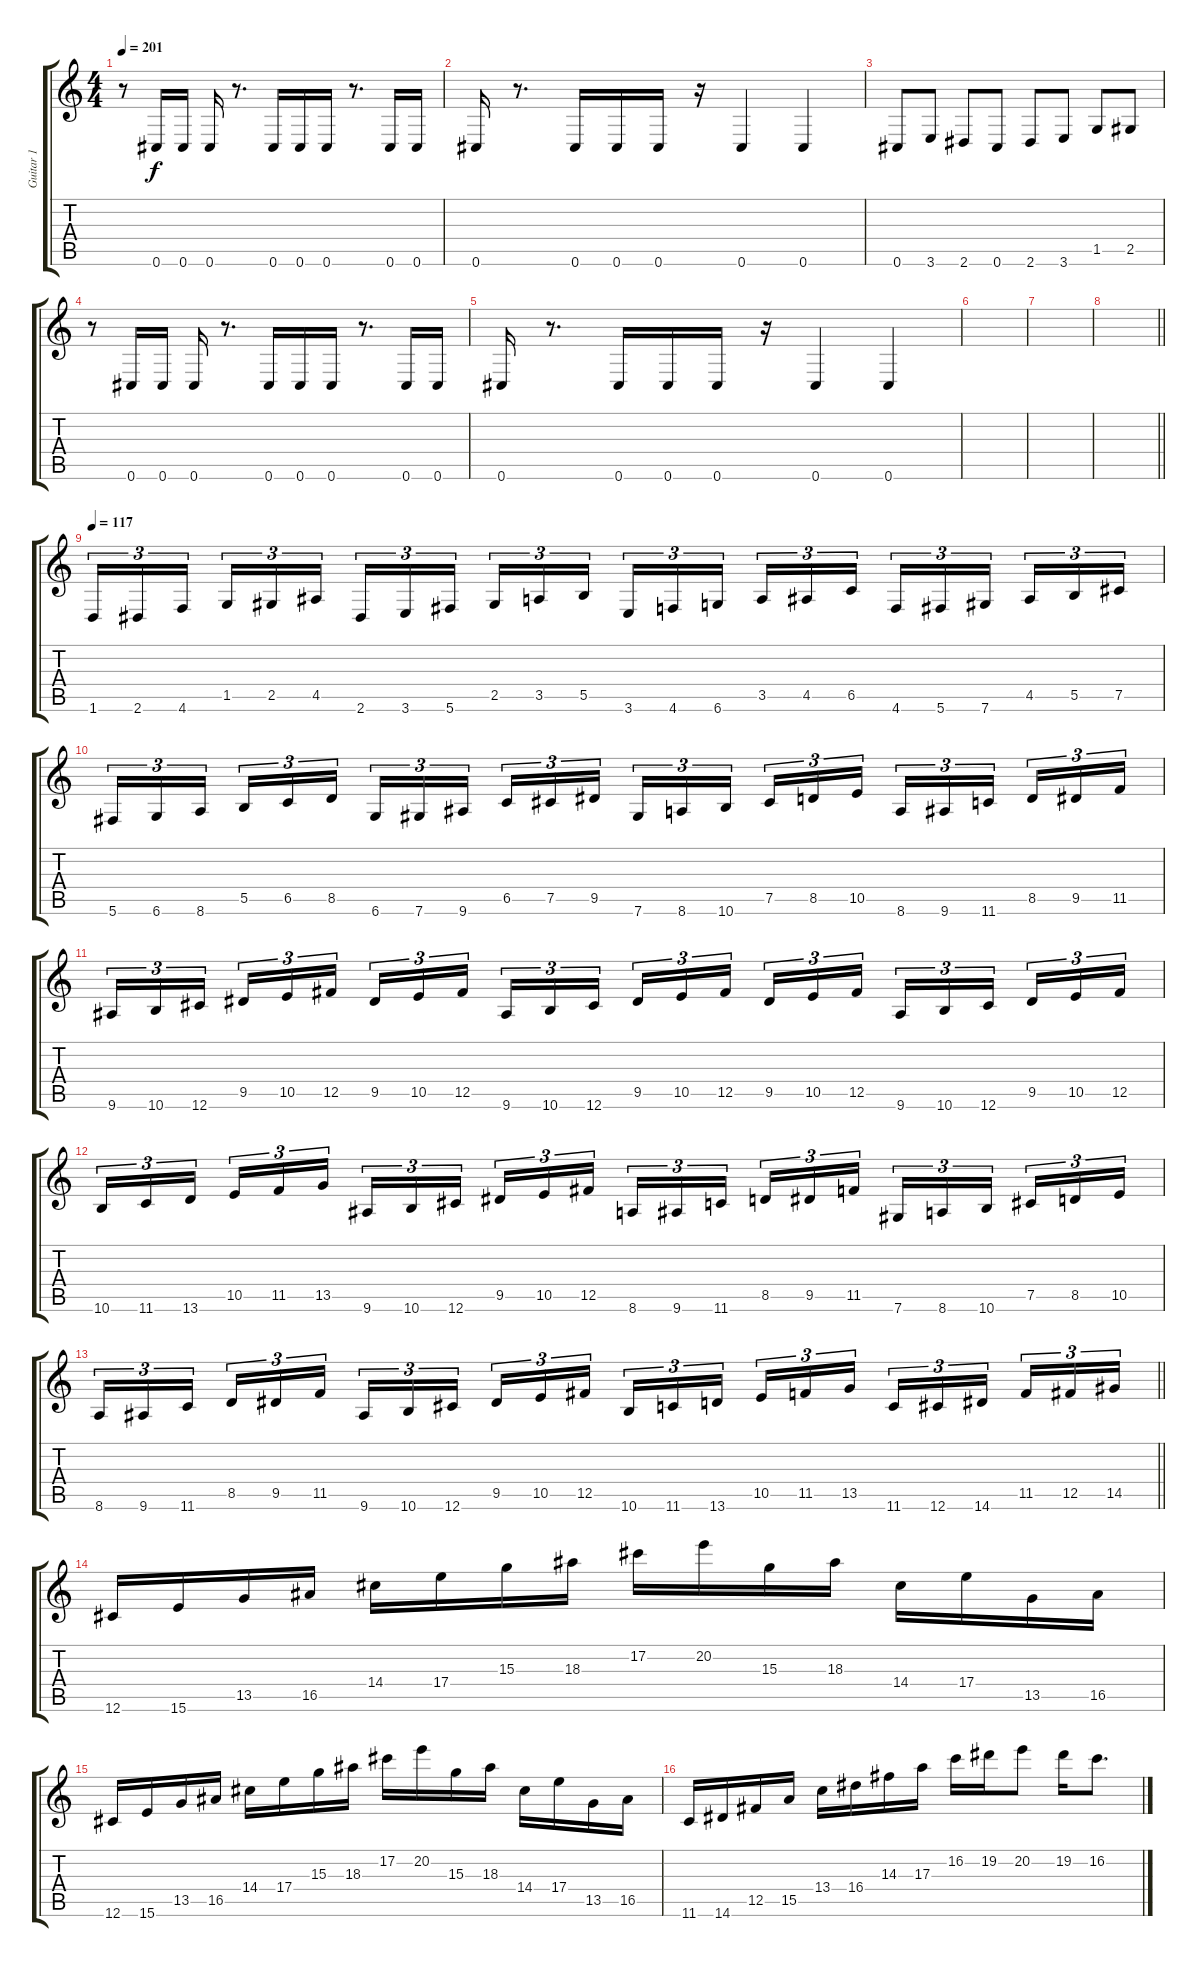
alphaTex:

\track ("Guitar 1" "Guitar 1") {instrument distortionguitar}
\staff {score tabs}
\tuning (Db4 Ab3 E3 B2 Gb2 Db2) {hide}
\ts (4 4)
\tempo 201
\clef g2
\ks c
r.8{dy f} 0.6.16 0.6.16 0.6.16 r.8{d} 0.6.16 0.6.16 0.6.16 r.8{d} 0.6.16 0.6.16 |
0.6.16 r.8{d} 0.6.16 0.6.16 0.6.16 r.16 0.6.4 0.6.4 |
0.6.8 3.6.8 2.6.8 0.6.8 2.6.8 3.6.8 1.5.8 2.5.8 |
r.8 0.6.16 0.6.16 0.6.16 r.8{d} 0.6.16 0.6.16 0.6.16 r.8{d} 0.6.16 0.6.16 |
0.6.16 r.8{d} 0.6.16 0.6.16 0.6.16 r.16 0.6.4 0.6.4 |
|
|
\barLineRight lightlight
|
\tempo 117
1.6.16{tu (3 2)} 2.6.16{tu (3 2)} 4.6.16{tu (3 2) beam splitsecondary} 1.5.16{tu (3 2)} 2.5.16{tu (3 2)} 4.5.16{tu (3 2)} 2.6.16{tu (3 2)} 3.6.16{tu (3 2)} 5.6.16{tu (3 2) beam splitsecondary} 2.5.16{tu (3 2)} 3.5.16{tu (3 2)} 5.5.16{tu (3 2)} 3.6.16{tu (3 2)} 4.6.16{tu (3 2)} 6.6.16{tu (3 2) beam splitsecondary} 3.5.16{tu (3 2)} 4.5.16{tu (3 2)} 6.5.16{tu (3 2)} 4.6.16{tu (3 2)} 5.6.16{tu (3 2)} 7.6.16{tu (3 2) beam splitsecondary} 4.5.16{tu (3 2)} 5.5.16{tu (3 2)} 7.5.16{tu (3 2)} |
5.6.16{tu (3 2)} 6.6.16{tu (3 2)} 8.6.16{tu (3 2) beam splitsecondary} 5.5.16{tu (3 2)} 6.5.16{tu (3 2)} 8.5.16{tu (3 2)} 6.6.16{tu (3 2)} 7.6.16{tu (3 2)} 9.6.16{tu (3 2) beam splitsecondary} 6.5.16{tu (3 2)} 7.5.16{tu (3 2)} 9.5.16{tu (3 2)} 7.6.16{tu (3 2)} 8.6.16{tu (3 2)} 10.6.16{tu (3 2) beam splitsecondary} 7.5.16{tu (3 2)} 8.5.16{tu (3 2)} 10.5.16{tu (3 2)} 8.6.16{tu (3 2)} 9.6.16{tu (3 2)} 11.6.16{tu (3 2) beam splitsecondary} 8.5.16{tu (3 2)} 9.5.16{tu (3 2)} 11.5.16{tu (3 2)} |
9.6.16{tu (3 2)} 10.6.16{tu (3 2)} 12.6.16{tu (3 2) beam splitsecondary} 9.5.16{tu (3 2)} 10.5.16{tu (3 2)} 12.5.16{tu (3 2)} 9.5.16{tu (3 2)} 10.5.16{tu (3 2)} 12.5.16{tu (3 2) beam splitsecondary} 9.6.16{tu (3 2)} 10.6.16{tu (3 2)} 12.6.16{tu (3 2)} 9.5.16{tu (3 2)} 10.5.16{tu (3 2)} 12.5.16{tu (3 2) beam splitsecondary} 9.5.16{tu (3 2)} 10.5.16{tu (3 2)} 12.5.16{tu (3 2)} 9.6.16{tu (3 2)} 10.6.16{tu (3 2)} 12.6.16{tu (3 2) beam splitsecondary} 9.5.16{tu (3 2)} 10.5.16{tu (3 2)} 12.5.16{tu (3 2)} |
10.6.16{tu (3 2)} 11.6.16{tu (3 2)} 13.6.16{tu (3 2) beam splitsecondary} 10.5.16{tu (3 2)} 11.5.16{tu (3 2)} 13.5.16{tu (3 2)} 9.6.16{tu (3 2)} 10.6.16{tu (3 2)} 12.6.16{tu (3 2) beam splitsecondary} 9.5.16{tu (3 2)} 10.5.16{tu (3 2)} 12.5.16{tu (3 2)} 8.6.16{tu (3 2)} 9.6.16{tu (3 2)} 11.6.16{tu (3 2) beam splitsecondary} 8.5.16{tu (3 2)} 9.5.16{tu (3 2)} 11.5.16{tu (3 2)} 7.6.16{tu (3 2)} 8.6.16{tu (3 2)} 10.6.16{tu (3 2) beam splitsecondary} 7.5.16{tu (3 2)} 8.5.16{tu (3 2)} 10.5.16{tu (3 2)} |
\barLineRight lightlight
8.6.16{tu (3 2)} 9.6.16{tu (3 2)} 11.6.16{tu (3 2) beam splitsecondary} 8.5.16{tu (3 2)} 9.5.16{tu (3 2)} 11.5.16{tu (3 2)} 9.6.16{tu (3 2)} 10.6.16{tu (3 2)} 12.6.16{tu (3 2) beam splitsecondary} 9.5.16{tu (3 2)} 10.5.16{tu (3 2)} 12.5.16{tu (3 2)} 10.6.16{tu (3 2)} 11.6.16{tu (3 2)} 13.6.16{tu (3 2) beam splitsecondary} 10.5.16{tu (3 2)} 11.5.16{tu (3 2)} 13.5.16{tu (3 2)} 11.6.16{tu (3 2)} 12.6.16{tu (3 2)} 14.6.16{tu (3 2) beam splitsecondary} 11.5.16{tu (3 2)} 12.5.16{tu (3 2)} 14.5.16{tu (3 2)} |
12.6.16 15.6.16 13.5.16 16.5.16 14.4.16 17.4.16 15.3.16 18.3.16 17.2.16 20.2.16 15.3.16 18.3.16 14.4.16 17.4.16 13.5.16 16.5.16 |
12.6.16 15.6.16 13.5.16 16.5.16 14.4.16 17.4.16 15.3.16 18.3.16 17.2.16 20.2.16 15.3.16 18.3.16 14.4.16 17.4.16 13.5.16 16.5.16 |
11.6.16 14.6.16 12.5.16 15.5.16 13.4.16 16.4.16 14.3.16 17.3.16 16.2.16 19.2.16 20.2.8 19.2.16 16.2.8{d}
